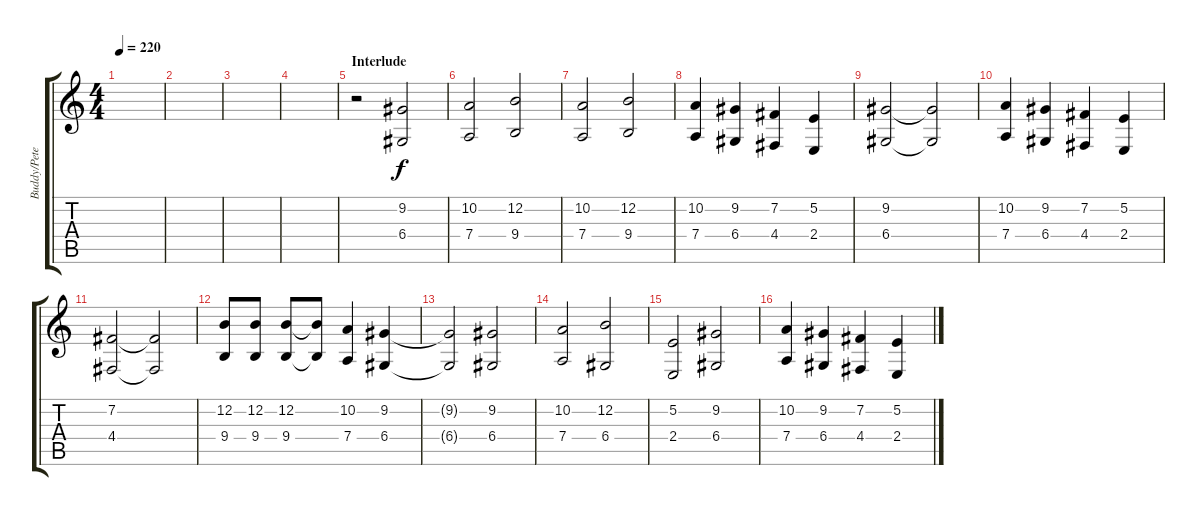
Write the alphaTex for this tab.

\track ("Buddy/Pete - Trombone" "Buddy/Pete") {instrument trombone}
\staff {score tabs}
\tuning (E4 B3 G3 D3 A2 E2) {hide}
\ts (4 4)
\tempo 220
\clef g2
\ks c
|
|
|
|
\section ("" "Interlude")
r.2 (9.2 6.4).2 |
(10.2 7.4).2 (12.2 9.4).2 |
(10.2 7.4).2 (12.2 9.4).2 |
(10.2 7.4).4 (9.2 6.4).4 (7.2 4.4).4 (5.2 2.4).4 |
(9.2 6.4).2 (9.2{t} 6.4{t}).2 |
(10.2 7.4).4 (9.2 6.4).4 (7.2 4.4).4 (5.2 2.4).4 |
(7.2 4.4).2 (7.2{t} 4.4{t}).2 |
(12.2 9.4).8 (12.2 9.4).8 (12.2 9.4).8 (12.2{t} 9.4{t}).8 (10.2 7.4).4 (9.2 6.4).4 |
(9.2{t} 6.4{t}).2 (9.2 6.4).2 |
(10.2 7.4).2 (12.2 6.4).2 |
(5.2 2.4).2 (9.2 6.4).2 |
(10.2 7.4).4 (9.2 6.4).4 (7.2 4.4).4 (5.2 2.4).4
